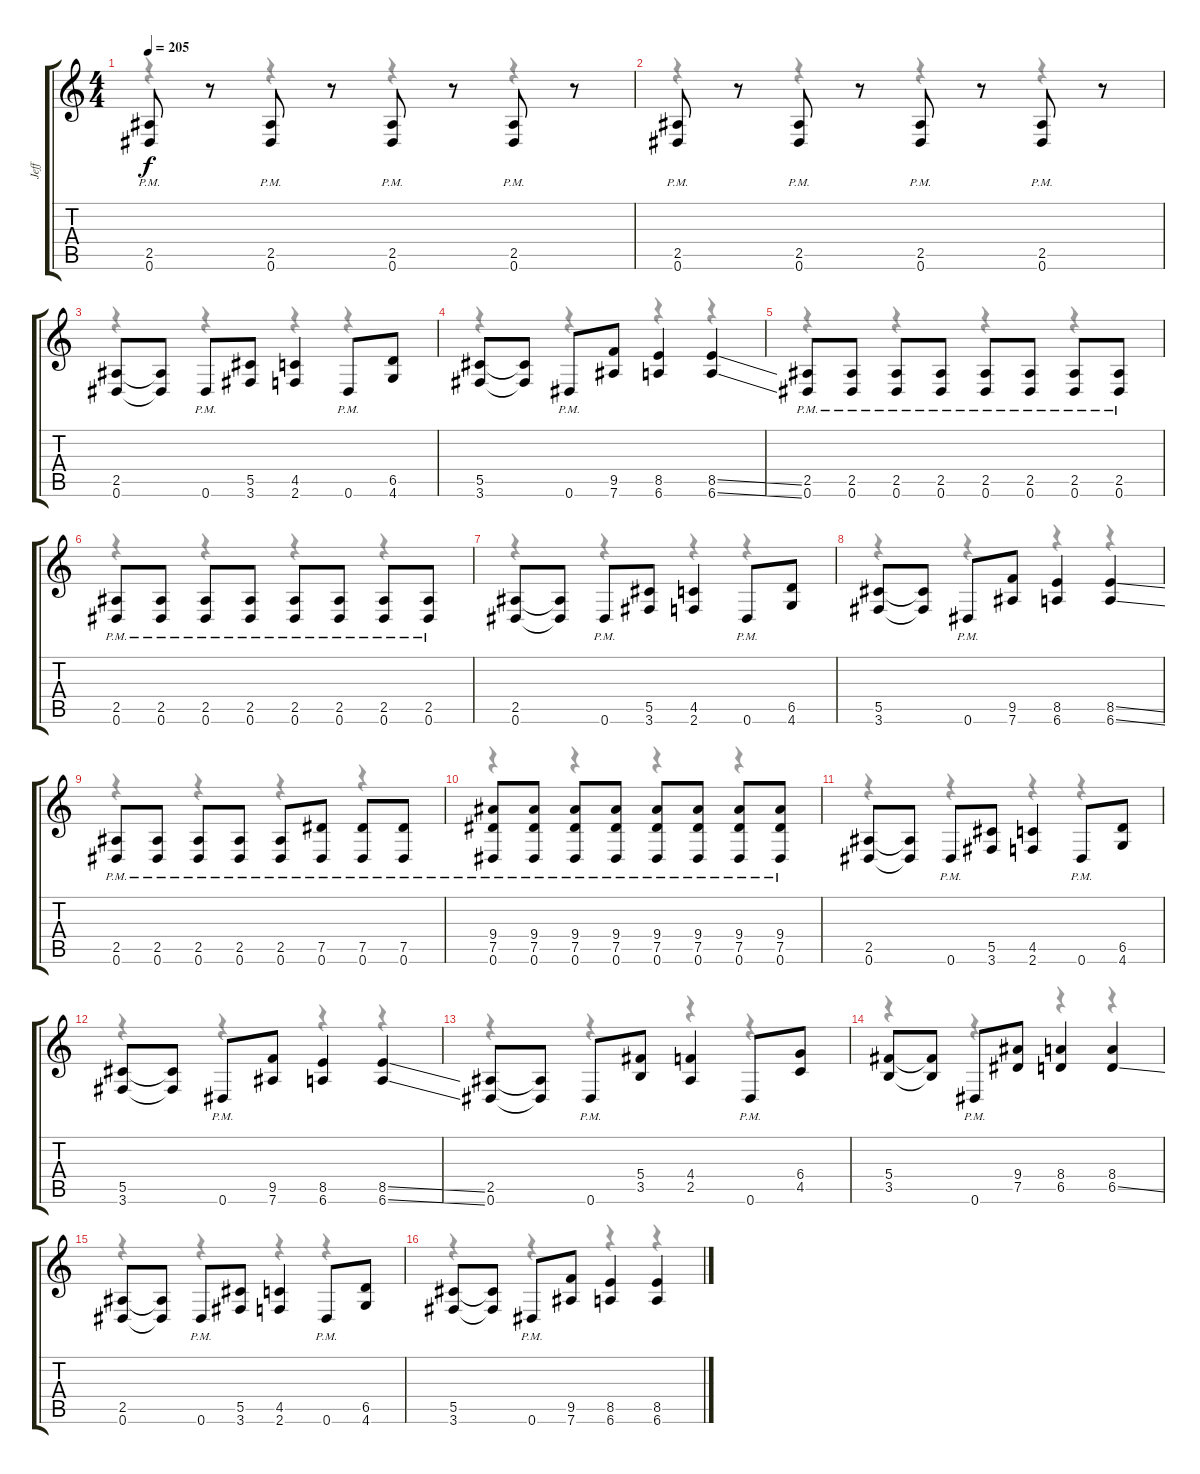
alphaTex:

\track ("Jeff" "Jeff") {instrument distortionguitar}
\staff {score tabs}
\tuning (Eb4 Bb3 Gb3 Db3 Ab2 Eb2) {hide}
\voice
\ts (4 4)
\tempo 205
\clef g2
\ks c
(2.5{pm} 0.6{pm}).8{dy f} r.8 (2.5{pm} 0.6{pm}).8 r.8 (2.5{pm} 0.6{pm}).8 r.8 (2.5{pm} 0.6{pm}).8 r.8 |
(2.5{pm} 0.6{pm}).8 r.8 (2.5{pm} 0.6{pm}).8 r.8 (2.5{pm} 0.6{pm}).8 r.8 (2.5{pm} 0.6{pm}).8 r.8 |
(2.5 0.6).8 (2.5{t} 0.6{t}).8 0.6{pm}.8 (5.5 3.6).8 (4.5 2.6).4 0.6{pm}.8 (6.5 4.6).8 |
(5.5 3.6).8 (5.5{t} 3.6{t}).8 0.6{pm}.8 (9.5 7.6).8 (8.5 6.6).4 (8.5{ss} 6.6{ss}).4 |
(2.5{pm} 0.6{pm}).8 (2.5{pm} 0.6{pm}).8 (2.5{pm} 0.6{pm}).8 (2.5{pm} 0.6{pm}).8 (2.5{pm} 0.6{pm}).8 (2.5{pm} 0.6{pm}).8 (2.5{pm} 0.6{pm}).8 (2.5{pm} 0.6{pm}).8 |
(2.5{pm} 0.6{pm}).8 (2.5{pm} 0.6{pm}).8 (2.5{pm} 0.6{pm}).8 (2.5{pm} 0.6{pm}).8 (2.5{pm} 0.6{pm}).8 (2.5{pm} 0.6{pm}).8 (2.5{pm} 0.6{pm}).8 (2.5{pm} 0.6{pm}).8 |
(2.5 0.6).8 (2.5{t} 0.6{t}).8 0.6{pm}.8 (5.5 3.6).8 (4.5 2.6).4 0.6{pm}.8 (6.5 4.6).8 |
(5.5 3.6).8 (5.5{t} 3.6{t}).8 0.6{pm}.8 (9.5 7.6).8 (8.5 6.6).4 (8.5{ss} 6.6{ss}).4 |
(2.5{pm} 0.6{pm}).8 (2.5{pm} 0.6{pm}).8 (2.5{pm} 0.6{pm}).8 (2.5{pm} 0.6{pm}).8 (2.5{pm} 0.6{pm}).8 (7.5{pm} 0.6{pm}).8 (7.5{pm} 0.6{pm}).8 (7.5{pm} 0.6{pm}).8 |
(9.4{pm} 7.5{pm} 0.6{pm}).8 (9.4{pm} 7.5{pm} 0.6{pm}).8 (9.4{pm} 7.5{pm} 0.6{pm}).8 (9.4{pm} 7.5{pm} 0.6{pm}).8 (9.4{pm} 7.5{pm} 0.6{pm}).8 (9.4{pm} 7.5{pm} 0.6{pm}).8 (9.4{pm} 7.5{pm} 0.6{pm}).8 (9.4{pm} 7.5{pm} 0.6{pm}).8 |
(2.5 0.6).8 (2.5{t} 0.6{t}).8 0.6{pm}.8 (5.5 3.6).8 (4.5 2.6).4 0.6{pm}.8 (6.5 4.6).8 |
(5.5 3.6).8 (5.5{t} 3.6{t}).8 0.6{pm}.8 (9.5 7.6).8 (8.5 6.6).4 (8.5{ss} 6.6{ss}).4 |
(2.5 0.6).8 (2.5{t} 0.6{t}).8 0.6{pm}.8 (5.4 3.5).8 (4.4 2.5).4 0.6{pm}.8 (6.4 4.5).8 |
(5.4 3.5).8 (5.4{t} 3.5{t}).8 0.6{pm}.8 (9.4 7.5).8 (8.4 6.5).4 (8.4 6.5{ss}).4 |
(2.5 0.6).8 (2.5{t} 0.6{t}).8 0.6{pm}.8 (5.5 3.6).8 (4.5 2.6).4 0.6{pm}.8 (6.5 4.6).8 |
(5.5 3.6).8 (5.5{t} 3.6{t}).8 0.6{pm}.8 (9.5 7.6).8 (8.5 6.6).4 (8.5{ss} 6.6{ss}).4
\voice
\clef g2
\ottava regular
\simile none
\ks c
r.4{dy f} r.4 r.4 r.4 |
r.4 r.4 r.4 r.4 |
r.4 r.4 r.4 r.4 |
r.4 r.4 r.4 r.4 |
r.4 r.4 r.4 r.4 |
r.4 r.4 r.4 r.4 |
r.4 r.4 r.4 r.4 |
r.4 r.4 r.4 r.4 |
r.4 r.4 r.4 r.4 |
r.4 r.4 r.4 r.4 |
r.4 r.4 r.4 r.4 |
r.4 r.4 r.4 r.4 |
r.4 r.4 r.4 r.4 |
r.4 r.4 r.4 r.4 |
r.4 r.4 r.4 r.4 |
r.4 r.4 r.4 r.4
